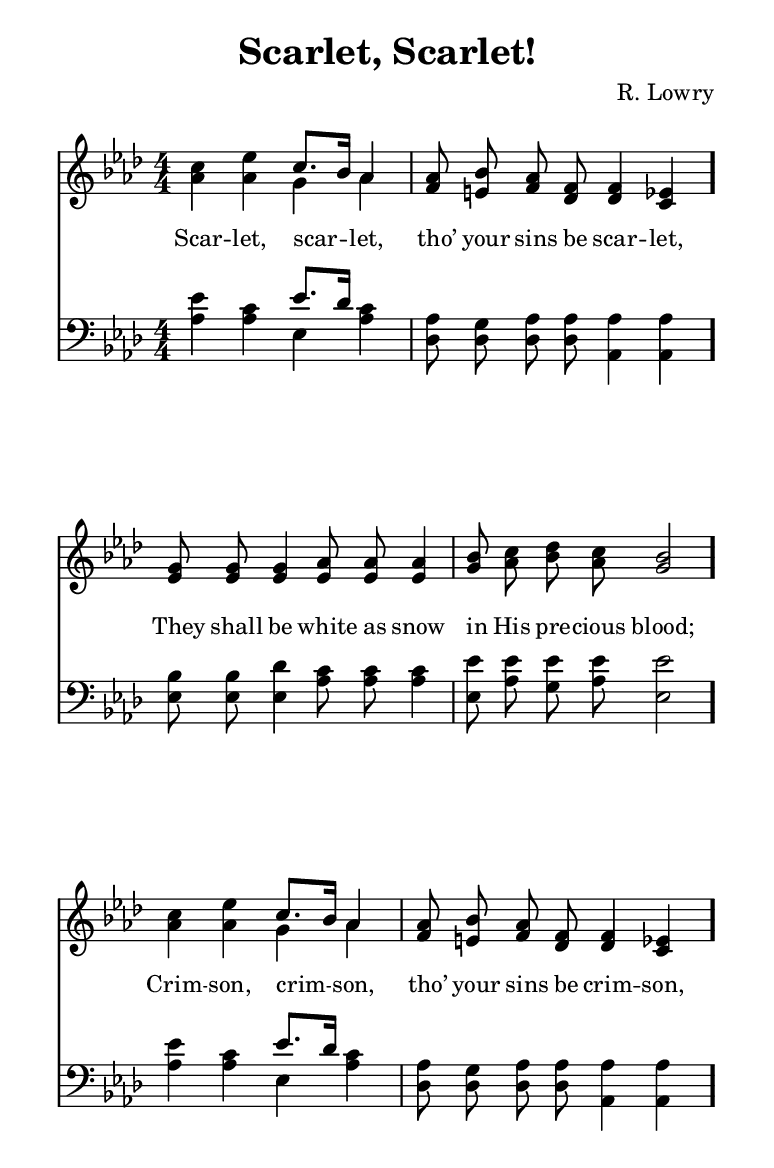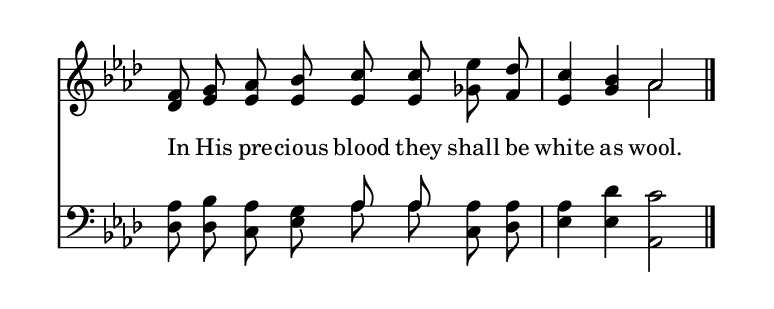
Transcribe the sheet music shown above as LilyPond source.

\include "common/global.ily"
\paper {
  \include "common/paper.ily"
  ragged-last-bottom = ##t
  system-system-spacing.padding = 11
}

\header{
  %children
  hymnnumber = "187"
  title = "Scarlet, Scarlet!"
  tunename = ""
  meter = ""
  poet = ""
  composer = "R. Lowry"
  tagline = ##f
}

global = {
  \include "common/overrides.ily"
  \override Staff.TimeSignature.style = #'numbered
  \time 4/4
  \override Score.MetronomeMark.transparent = ##t % hide all fermata changes too
  \tempo 4=80
  \key aes \major
  \autoBeamOff
}

notesSoprano = {
\global
\relative c'' {

  c4 ees c8.[ bes16] aes4 | aes8 bes aes f f4 ees
  g8 g g4 aes8 aes aes4 | bes8 c des c bes2 |
  c4 ees c8.[ bes16] aes4 | aes8 bes aes f f4 ees
  f8 g aes bes c c ees des | c4 bes aes2 |

  \bar "|."

}
}

notesAlto = {
\global
\relative e' {

  aes4 aes g aes | f8 e f des des4 c |
  ees8 ees ees4 ees8 ees ees4 | g8 aes bes aes g2 |
  aes4 aes g aes | f8 e f des des4 c |
  des8 ees ees ees ees ees ges f | ees4 g aes2 |

}
}

notesTenor = {
\global
\relative a' {

  ees4 c ees8.[ des16] c4 | aes8 g aes aes aes4 aes |
  bes8 bes des4 c8 c c4 | ees8 ees ees ees ees2 |
  ees4 c ees8.[ des16] c4 | aes8 g aes aes aes4 aes |
  aes8 bes aes g aes aes aes aes | aes4 des c2 |

}
}

notesBass = {
\global
\relative f {

  aes4 aes ees aes | des,8 des des des aes4 aes |
  ees'8 ees ees4 aes8 aes aes4 | ees8 aes g aes ees2 |
  aes4 aes ees aes | des,8 des des des aes4 aes |
  des8 des c ees aes aes c, des | ees4 ees aes,2 |

}
}

wordsA = \lyricmode {

Scar -- let, scar -- let, tho’ your sins be scar -- let, \bar "."
They shall be white as snow in His pre -- cious blood; \bar "."
Crim -- son, crim -- son, tho’ your sins be crim -- son, \bar "."
In His pre -- cious blood they shall be white as wool. \bar "."

}

\score {
  \context ChoirStaff <<
    \context Staff = upper <<
      \set Staff.autoBeaming = ##f
      \set ChoirStaff.systemStartDelimiter = #'SystemStartBar
      \set ChoirStaff.printPartCombineTexts = ##f
      \partcombine #'(2 . 9) \notesSoprano \notesAlto
      \context NullVoice = sopranos { \voiceOne << \notesSoprano >> }
      \context NullVoice = altos { \voiceTwo << \notesAlto >> }
      \context Lyrics = one   \lyricsto sopranos \wordsA
    >>
    \context Staff = men <<
      \set Staff.autoBeaming = ##f
      \clef bass
      \set ChoirStaff.printPartCombineTexts = ##f
      \partcombine #'(2 . 9) \notesTenor \notesBass
      \context NullVoice = tenors { \voiceOne << \notesTenor >> }
      \context NullVoice = basses { \voiceTwo << \notesBass >> }
    >>
  >>
  \layout {
    \include "common/layout.ily"
  }
  \midi{
    \include "common/midi.ily"
  }
}

\version "2.19.49"  % necessary for upgrading to future LilyPond versions.

% vi:set et ts=2 sw=2 ai nocindent syntax=lilypond:
